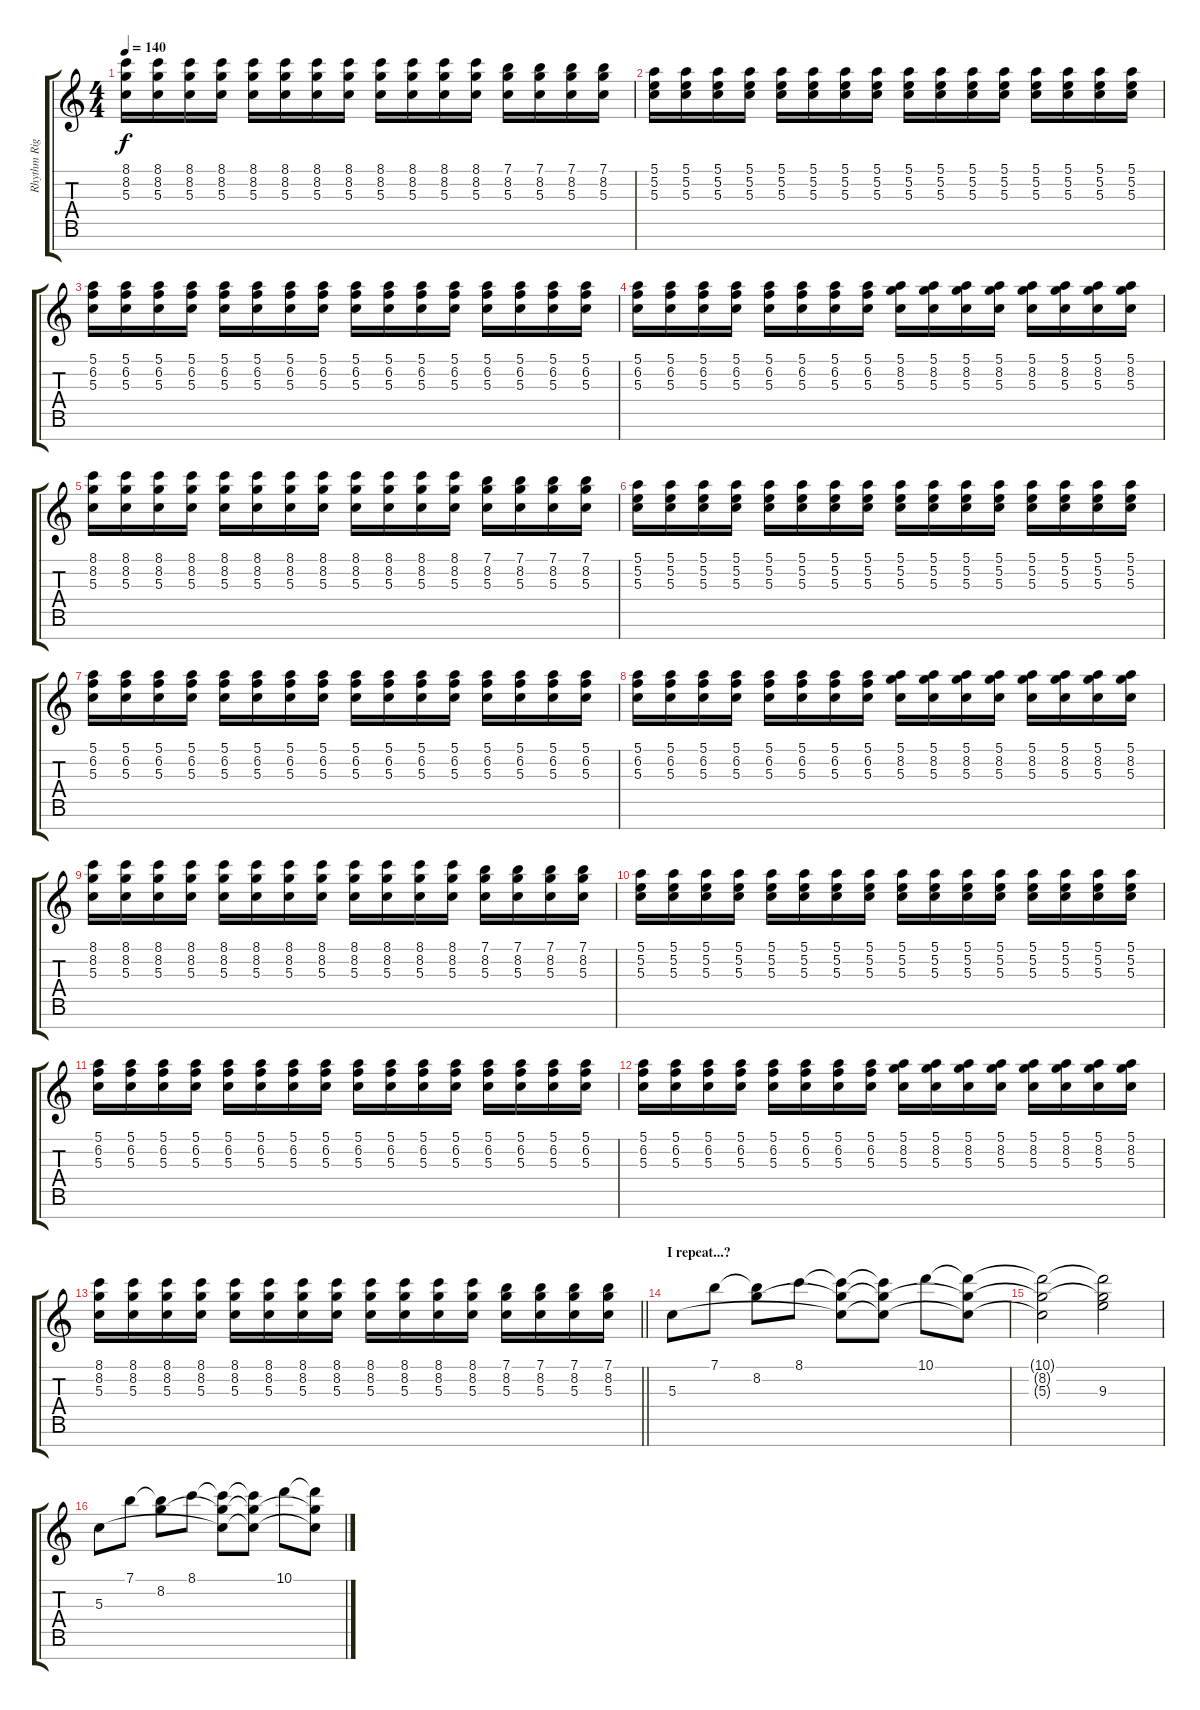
\track ("Rhythm Right" "Rhythm Rig") {instrument overdrivenguitar}
\staff {score tabs}
\tuning (E4 B3 G3 D3 A2 E2 B1) {hide}
\ts (4 4)
\tempo 140
\clef g2
\ks c
(8.1 8.2 5.3).16{dy f} (8.1 8.2 5.3).16 (8.1 8.2 5.3).16 (8.1 8.2 5.3).16 (8.1 8.2 5.3).16 (8.1 8.2 5.3).16 (8.1 8.2 5.3).16 (8.1 8.2 5.3).16 (8.1 8.2 5.3).16 (8.1 8.2 5.3).16 (8.1 8.2 5.3).16 (8.1 8.2 5.3).16 (7.1 8.2 5.3).16 (7.1 8.2 5.3).16 (7.1 8.2 5.3).16 (7.1 8.2 5.3).16 |
(5.1 5.2 5.3).16 (5.1 5.2 5.3).16 (5.1 5.2 5.3).16 (5.1 5.2 5.3).16 (5.1 5.2 5.3).16 (5.1 5.2 5.3).16 (5.1 5.2 5.3).16 (5.1 5.2 5.3).16 (5.1 5.2 5.3).16 (5.1 5.2 5.3).16 (5.1 5.2 5.3).16 (5.1 5.2 5.3).16 (5.1 5.2 5.3).16 (5.1 5.2 5.3).16 (5.1 5.2 5.3).16 (5.1 5.2 5.3).16 |
(5.1 6.2 5.3).16 (5.1 6.2 5.3).16 (5.1 6.2 5.3).16 (5.1 6.2 5.3).16 (5.1 6.2 5.3).16 (5.1 6.2 5.3).16 (5.1 6.2 5.3).16 (5.1 6.2 5.3).16 (5.1 6.2 5.3).16 (5.1 6.2 5.3).16 (5.1 6.2 5.3).16 (5.1 6.2 5.3).16 (5.1 6.2 5.3).16 (5.1 6.2 5.3).16 (5.1 6.2 5.3).16 (5.1 6.2 5.3).16 |
(5.1 6.2 5.3).16 (5.1 6.2 5.3).16 (5.1 6.2 5.3).16 (5.1 6.2 5.3).16 (5.1 6.2 5.3).16 (5.1 6.2 5.3).16 (5.1 6.2 5.3).16 (5.1 6.2 5.3).16 (5.1 8.2 5.3).16 (5.1 8.2 5.3).16 (5.1 8.2 5.3).16 (5.1 8.2 5.3).16 (5.1 8.2 5.3).16 (5.1 8.2 5.3).16 (5.1 8.2 5.3).16 (5.1 8.2 5.3).16 |
(8.1 8.2 5.3).16 (8.1 8.2 5.3).16 (8.1 8.2 5.3).16 (8.1 8.2 5.3).16 (8.1 8.2 5.3).16 (8.1 8.2 5.3).16 (8.1 8.2 5.3).16 (8.1 8.2 5.3).16 (8.1 8.2 5.3).16 (8.1 8.2 5.3).16 (8.1 8.2 5.3).16 (8.1 8.2 5.3).16 (7.1 8.2 5.3).16 (7.1 8.2 5.3).16 (7.1 8.2 5.3).16 (7.1 8.2 5.3).16 |
(5.1 5.2 5.3).16 (5.1 5.2 5.3).16 (5.1 5.2 5.3).16 (5.1 5.2 5.3).16 (5.1 5.2 5.3).16 (5.1 5.2 5.3).16 (5.1 5.2 5.3).16 (5.1 5.2 5.3).16 (5.1 5.2 5.3).16 (5.1 5.2 5.3).16 (5.1 5.2 5.3).16 (5.1 5.2 5.3).16 (5.1 5.2 5.3).16 (5.1 5.2 5.3).16 (5.1 5.2 5.3).16 (5.1 5.2 5.3).16 |
(5.1 6.2 5.3).16 (5.1 6.2 5.3).16 (5.1 6.2 5.3).16 (5.1 6.2 5.3).16 (5.1 6.2 5.3).16 (5.1 6.2 5.3).16 (5.1 6.2 5.3).16 (5.1 6.2 5.3).16 (5.1 6.2 5.3).16 (5.1 6.2 5.3).16 (5.1 6.2 5.3).16 (5.1 6.2 5.3).16 (5.1 6.2 5.3).16 (5.1 6.2 5.3).16 (5.1 6.2 5.3).16 (5.1 6.2 5.3).16 |
(5.1 6.2 5.3).16 (5.1 6.2 5.3).16 (5.1 6.2 5.3).16 (5.1 6.2 5.3).16 (5.1 6.2 5.3).16 (5.1 6.2 5.3).16 (5.1 6.2 5.3).16 (5.1 6.2 5.3).16 (5.1 8.2 5.3).16 (5.1 8.2 5.3).16 (5.1 8.2 5.3).16 (5.1 8.2 5.3).16 (5.1 8.2 5.3).16 (5.1 8.2 5.3).16 (5.1 8.2 5.3).16 (5.1 8.2 5.3).16 |
(8.1 8.2 5.3).16 (8.1 8.2 5.3).16 (8.1 8.2 5.3).16 (8.1 8.2 5.3).16 (8.1 8.2 5.3).16 (8.1 8.2 5.3).16 (8.1 8.2 5.3).16 (8.1 8.2 5.3).16 (8.1 8.2 5.3).16 (8.1 8.2 5.3).16 (8.1 8.2 5.3).16 (8.1 8.2 5.3).16 (7.1 8.2 5.3).16 (7.1 8.2 5.3).16 (7.1 8.2 5.3).16 (7.1 8.2 5.3).16 |
(5.1 5.2 5.3).16 (5.1 5.2 5.3).16 (5.1 5.2 5.3).16 (5.1 5.2 5.3).16 (5.1 5.2 5.3).16 (5.1 5.2 5.3).16 (5.1 5.2 5.3).16 (5.1 5.2 5.3).16 (5.1 5.2 5.3).16 (5.1 5.2 5.3).16 (5.1 5.2 5.3).16 (5.1 5.2 5.3).16 (5.1 5.2 5.3).16 (5.1 5.2 5.3).16 (5.1 5.2 5.3).16 (5.1 5.2 5.3).16 |
(5.1 6.2 5.3).16 (5.1 6.2 5.3).16 (5.1 6.2 5.3).16 (5.1 6.2 5.3).16 (5.1 6.2 5.3).16 (5.1 6.2 5.3).16 (5.1 6.2 5.3).16 (5.1 6.2 5.3).16 (5.1 6.2 5.3).16 (5.1 6.2 5.3).16 (5.1 6.2 5.3).16 (5.1 6.2 5.3).16 (5.1 6.2 5.3).16 (5.1 6.2 5.3).16 (5.1 6.2 5.3).16 (5.1 6.2 5.3).16 |
(5.1 6.2 5.3).16 (5.1 6.2 5.3).16 (5.1 6.2 5.3).16 (5.1 6.2 5.3).16 (5.1 6.2 5.3).16 (5.1 6.2 5.3).16 (5.1 6.2 5.3).16 (5.1 6.2 5.3).16 (5.1 8.2 5.3).16 (5.1 8.2 5.3).16 (5.1 8.2 5.3).16 (5.1 8.2 5.3).16 (5.1 8.2 5.3).16 (5.1 8.2 5.3).16 (5.1 8.2 5.3).16 (5.1 8.2 5.3).16 |
\barLineRight lightlight
(8.1 8.2 5.3).16 (8.1 8.2 5.3).16 (8.1 8.2 5.3).16 (8.1 8.2 5.3).16 (8.1 8.2 5.3).16 (8.1 8.2 5.3).16 (8.1 8.2 5.3).16 (8.1 8.2 5.3).16 (8.1 8.2 5.3).16 (8.1 8.2 5.3).16 (8.1 8.2 5.3).16 (8.1 8.2 5.3).16 (7.1 8.2 5.3).16 (7.1 8.2 5.3).16 (7.1 8.2 5.3).16 (7.1 8.2 5.3).16 |
\section ("" "I repeat...?")
5.3.8 7.1.8 (7.1{t} 8.2).8 8.1.8 (8.1{t} 8.2{t} 5.3{t}).8 (8.1{t} 8.2{t} 5.3{t}).8 10.1.8 (10.1{t} 8.2{t} 5.3{t}).8 |
(10.1{t} 8.2{t} 5.3{t}).2 (10.1{t} 8.2{t} 9.3).2 |
5.3.8 7.1.8 (7.1{t} 8.2).8 8.1.8 (8.1{t} 8.2{t} 5.3{t}).8 (8.1{t} 8.2{t} 5.3{t}).8 10.1.8 (10.1{t} 8.2{t} 5.3{t}).8
